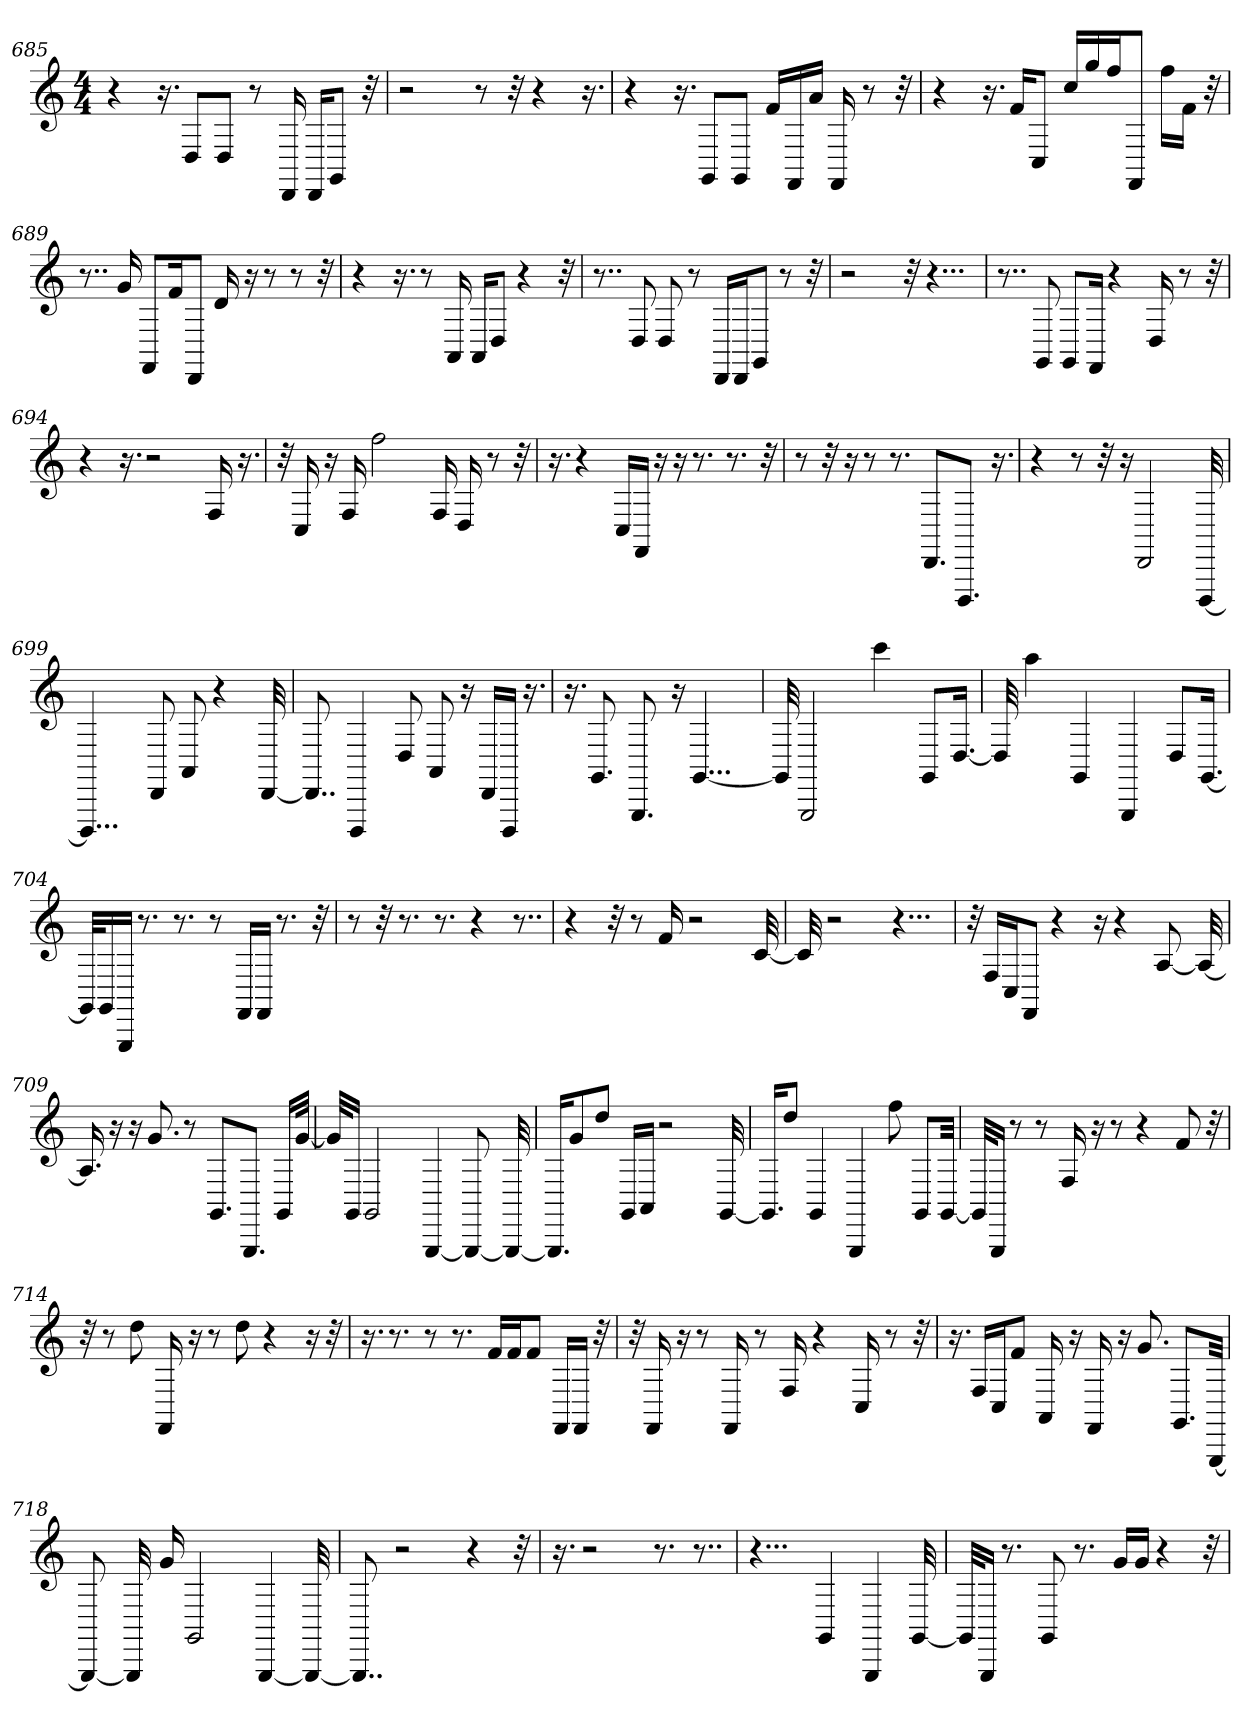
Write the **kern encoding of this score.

**kern
*part1
*staff1
*clefG2
*M4/4
=685
4r
16.r
8D/L
8D/J
8r
16DD
16DD/KL
8GG/J
32r
=686
2r
8r
32r
4r
16.r
=687
4r
16.r
8GG/L
8GG/J
16f/LL
16FF/
16a/JJ
16FF
8r
32r
=688
4r
16.r
16f/KL
8C/J
16cc/LL
16gg/J
16ff/K
8FF/J
16ff\LL
16f\JJ
32r
=689
8..r
16g
8FF/L
16f/K
8DD/J
16d
16r
8r
8r
32r
=690
4r
16.r
8r
16AA
16AA/KL
8D/J
4r
32r
=691
8..r
8D
8D
8r
16DD/KL
16DD/K
8GG/J
8r
32r
=692
2r
32r
4...r
=693
8..r
8GG
8GG/L
16FF/Jk
4r
16D
8r
32r
=694
4r
16.r
2r
16F
16.r
=695
32r
16C
16r
16F
2ff
16F
16D
8r
32r
=696
16.r
4r
16C/LL
16FF/JJ
16r
16r
8.r
8.r
32r
=697
8r
32r
16r
8r
8.r
8.DD/L
8.DDD/J
16.r
=698
4r
8r
32r
16r
2DD
[32DDD
=699
4...DDD]
8DD
8AA
4r
[32DD
=700
8..DD]
4DDD
8D
8AA
16r
16DD/LL
16DDD/JJ
16.r
=701
16.r
8.GG
8.GGG
16r
[4...GG
=702
32GG]
2GGG
4ccc
8GG/L
[16.D/Jk
=703
32D]
4aa
4GG
4GGG
8D/L
[16.GG/Jk
=704
32GG/KLL]
16GG/
16GGG/JJ
8.r
8.r
8r
16FF/LL
16FF/JJ
8.r
32r
=705
8r
32r
8.r
8.r
4r
8..r
=706
4r
32r
8r
16f
2r
[32c
=707
32c]
2r
4...r
=708
32r
16F/LL
16C/J
8FF/J
4r
16r
4r
[8A
32A_
=709
16.A]
16r
16r
8.g
8r
8.GG/L
8.GGG/J
16GG/LL
[32g/JJk
=710
32g/KLL]
16GG/JJ
2GG
[4GGG
8GGG_
32GGG_
=711
16.GGG/KL]
8g/
8dd/J
16GG/LL
16AA/JJ
2r
[32GG
=712
16.GG/KL]
8dd/J
4GG
4GGG
8ff
8GG/L
[32GG/Jkk
=713
32GG/KLL]
16GGG/JJ
8r
8r
16F
16r
8r
4r
8f
32r
=714
32r
8r
8dd
16FF
16r
8r
8dd
4r
16r
32r
=715
16.r
8.r
8r
8.r
16f/KL
16f/K
8f/J
16FF/LL
16FF/JJ
32r
=716
32r
16FF
16r
8r
16FF
8r
16F
4r
16C
8r
32r
=717
16.r
16F/KL
16C/K
8f/J
16AA
16r
16FF
16r
8.g
8.GG/L
[32GGG/Jkk
=718
8GGG_
32GGG]
16g
2GG
[4GGG
32GGG_
=719
8..GGG]
2r
4r
32r
=720
16.r
2r
8.r
8..r
=721
4...r
4GG
4GGG
[32GG
=722
32GG/KLL]
16GGG/JJ
8.r
8GG
8.r
16g/LL
16g/JJ
4r
32r
=
*-
